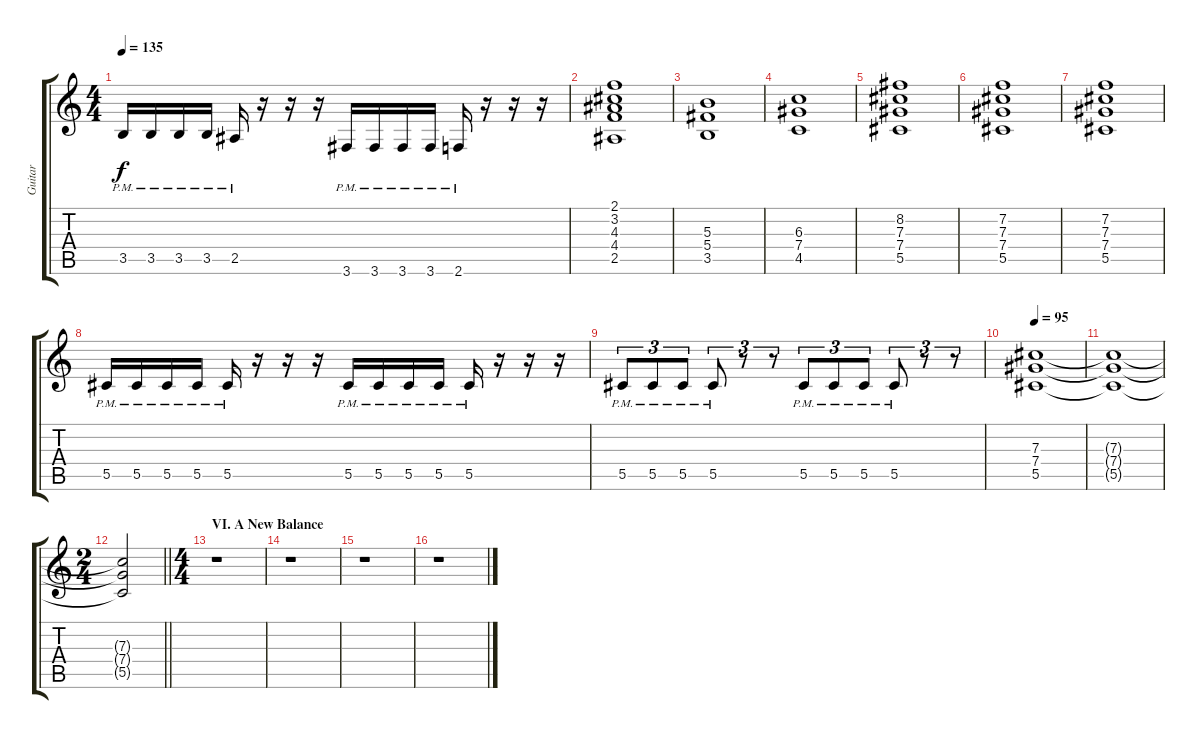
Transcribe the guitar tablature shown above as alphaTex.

\track ("Guitar" "Guitar") {instrument overdrivenguitar}
\staff {score tabs}
\tuning (Eb4 Bb3 Gb3 Db3 Ab2 Eb2) {hide}
\ts (4 4)
\tempo 135
\clef g2
\ks c
3.5{pm}.16{dy f} 3.5{pm}.16 3.5{pm}.16 3.5{pm}.16 2.5{pm}.16 r.16 r.16 r.16 3.6{pm}.16 3.6{pm}.16 3.6{pm}.16 3.6{pm}.16 2.6{pm}.16 r.16 r.16 r.16 |
(2.1 3.2 4.3 4.4 2.5).1 |
(5.3 5.4 3.5).1 |
(6.3 7.4 4.5).1 |
(8.2 7.3 7.4 5.5).1 |
(7.2 7.3 7.4 5.5).1 |
(7.2 7.3 7.4 5.5).1 |
5.5{pm}.16 5.5{pm}.16 5.5{pm}.16 5.5{pm}.16 5.5{pm}.16 r.16 r.16 r.16 5.5{pm}.16 5.5{pm}.16 5.5{pm}.16 5.5{pm}.16 5.5{pm}.16 r.16 r.16 r.16 |
5.5{pm}.8{tu (3 2)} 5.5{pm}.8{tu (3 2)} 5.5{pm}.8{tu (3 2)} 5.5{pm}.8{tu (3 2)} r.8{tu (3 2)} r.8{tu (3 2)} 5.5{pm}.8{tu (3 2)} 5.5{pm}.8{tu (3 2)} 5.5{pm}.8{tu (3 2)} 5.5{pm}.8{tu (3 2)} r.8{tu (3 2)} r.8{tu (3 2)} |
\tempo 95
(7.3 7.4 5.5).1{volume 0} |
(7.3{t} 7.4{t} 5.5{t}).1 |
\ts (2 4)
\barLineRight lightlight
(7.3{t} 7.4{t} 5.5{t}).2 |
\ts (4 4)
\section ("" "VI. A New Balance")
r.1 |
r.1 |
r.1 |
r.1
